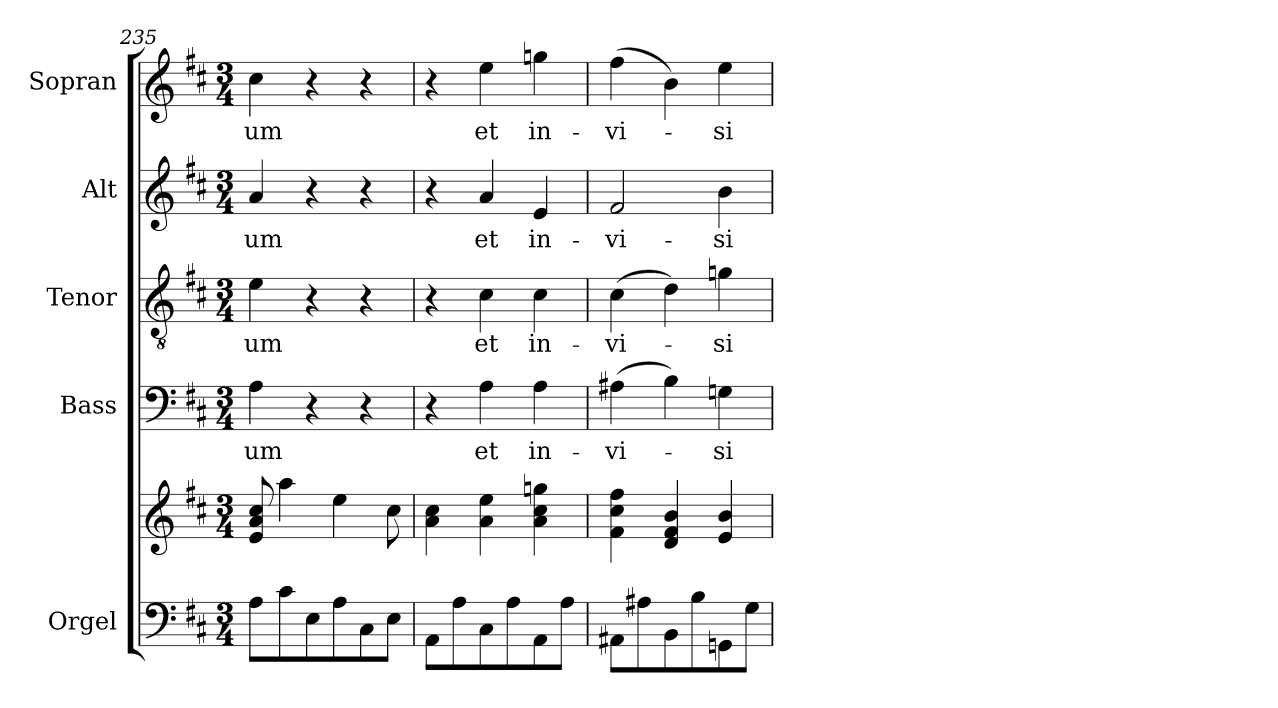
**kern	**kern	**kern	**text	**kern	**text	**kern	**text	**kern	**text
*part5	*part5	*part4	*part4	*part3	*part3	*part2	*part2	*part1	*part1
*staff6	*staff5	*staff4	*staff4	*staff3	*staff3	*staff2	*staff2	*staff1	*staff1
*I"Orgel	*	*I"Bass	*	*I"Tenor	*	*I"Alt	*	*I"Sopran	*
*I'Org.	*	*I'B.	*	*I'T.	*	*I'A.	*	*I'S.	*
*clefF4	*clefG2	*clefF4	*	*clefGv2	*	*clefG2	*	*clefG2	*
*k[f#c#]	*k[f#c#]	*k[f#c#]	*	*k[f#c#]	*	*k[f#c#]	*	*k[f#c#]	*
*D:	*D:	*D:	*	*D:	*	*D:	*	*D:	*
*M3/4	*M3/4	*M3/4	*	*M3/4	*	*M3/4	*	*M3/4	*
=235	=235	=235	=235	=235	=235	=235	=235	=235	=235
!	!	!	!LO:LY:b	!	!LO:LY:b	!	!LO:LY:b	!	!LO:LY:b
8A\L	8e/ 8a/ 8cc#/	4A\	-um	4e\	-um	4a/	-um	4cc#\	-um
8c#\	4aa\	.	.	.	.	.	.	.	.
8E\	.	4r	.	4r	.	4r	.	4r	.
8A\	4ee\	.	.	.	.	.	.	.	.
8C#\	.	4r	.	4r	.	4r	.	4r	.
8E\J	8cc#\	.	.	.	.	.	.	.	.
=236	=236	=236	=236	=236	=236	=236	=236	=236	=236
8AA\L	4a\ 4cc#\	4r	.	4r	.	4r	.	4r	.
8A\	.	.	.	.	.	.	.	.	.
!	!	!	!LO:LY:b	!	!LO:LY:b	!	!LO:LY:b	!	!LO:LY:b
8C#\	4a\ 4ee\	4A\	et	4c#\	et	4a/	et	4ee\	et
8A\	.	.	.	.	.	.	.	.	.
!	!	!	!LO:LY:b	!	!LO:LY:b	!	!LO:LY:b	!	!LO:LY:b
8AA\	4a\ 4cc#\ 4ggn\	4A\	in-	4c#\	in-	4e/	in-	4ggn\	in-
8A\J	.	.	.	.	.	.	.	.	.
=237	=237	=237	=237	=237	=237	=237	=237	=237	=237
!	!	!	!LO:LY:b	!	!LO:LY:b	!	!LO:LY:b	!	!LO:LY:b
8AA#X\L	4f#\ 4cc#\ 4ff#\	(>4A#X\	-vi-	(>4c#\	-vi-	2f#/	-vi-	(>4ff#\	-vi-
8A#X\	.	.	.	.	.	.	.	.	.
8BB\	4d/ 4f#/ 4b/	4B\)	.	4d\)	.	.	.	4b\)	.
8B\	.	.	.	.	.	.	.	.	.
!	!	!	!LO:LY:b	!	!LO:LY:b	!	!LO:LY:b	!	!LO:LY:b
8GGn\	4e/ 4b/	4Gn\	-si-	4gn\	-si-	4b\	-si-	4ee\	-si-
8G\J	.	.	.	.	.	.	.	.	.
=	=	=	=	=	=	=	=	=	=
*-	*-	*-	*-	*-	*-	*-	*-	*-	*-
